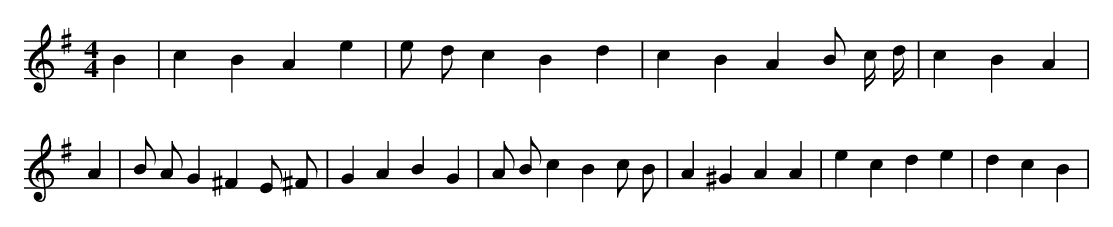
X:1
M:4/4
L:1/8
K:G
B2 | c2 B2 A2 e2 | e d c2 B2 d2 | c2 B2 A2 B c/2 d/2 | c2 B2 A2 | A2 | B A G2 ^F2 E ^F | G2 A2 B2 G2 | A B c2 B2 c B | A2 ^G2 A2 A2 | e2 c2 d2 e2 | d2 c2 B2 |
